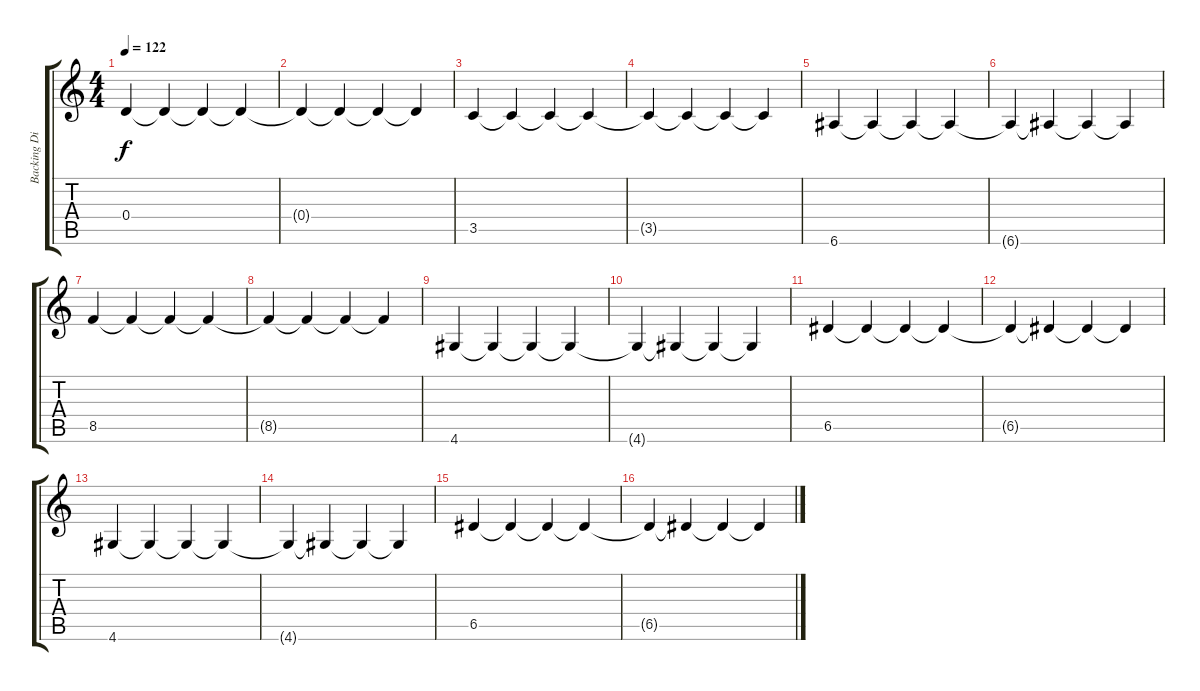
\track ("Backing Distortion" "Backing Di") {instrument distortionguitar}
\staff {score tabs}
\tuning (E4 B3 G3 D3 A2 E2) {hide}
\ts (4 4)
\tempo 122
\clef g2
\ks c
0.4.4{dy f} 0.4{t}.4 0.4{t}.4 0.4{t}.4 |
0.4{t}.4 0.4{t}.4 0.4{t}.4 0.4{t}.4 |
3.5.4 3.5{t}.4 3.5{t}.4 3.5{t}.4 |
3.5{t}.4 3.5{t}.4 3.5{t}.4 3.5{t}.4 |
6.6.4 6.6{t}.4 6.6{t}.4 6.6{t}.4 |
6.6{t}.4 6.6{t}.4 6.6{t}.4 6.6{t}.4 |
8.5.4 8.5{t}.4 8.5{t}.4 8.5{t}.4 |
8.5{t}.4 8.5{t}.4 8.5{t}.4 8.5{t}.4 |
4.6.4 4.6{t}.4 4.6{t}.4 4.6{t}.4 |
4.6{t}.4 4.6{t}.4 4.6{t}.4 4.6{t}.4 |
6.5.4 6.5{t}.4 6.5{t}.4 6.5{t}.4 |
6.5{t}.4 6.5{t}.4 6.5{t}.4 6.5{t}.4 |
4.6.4 4.6{t}.4 4.6{t}.4 4.6{t}.4 |
4.6{t}.4 4.6{t}.4 4.6{t}.4 4.6{t}.4 |
6.5.4 6.5{t}.4 6.5{t}.4 6.5{t}.4 |
6.5{t}.4 6.5{t}.4 6.5{t}.4 6.5{t}.4
